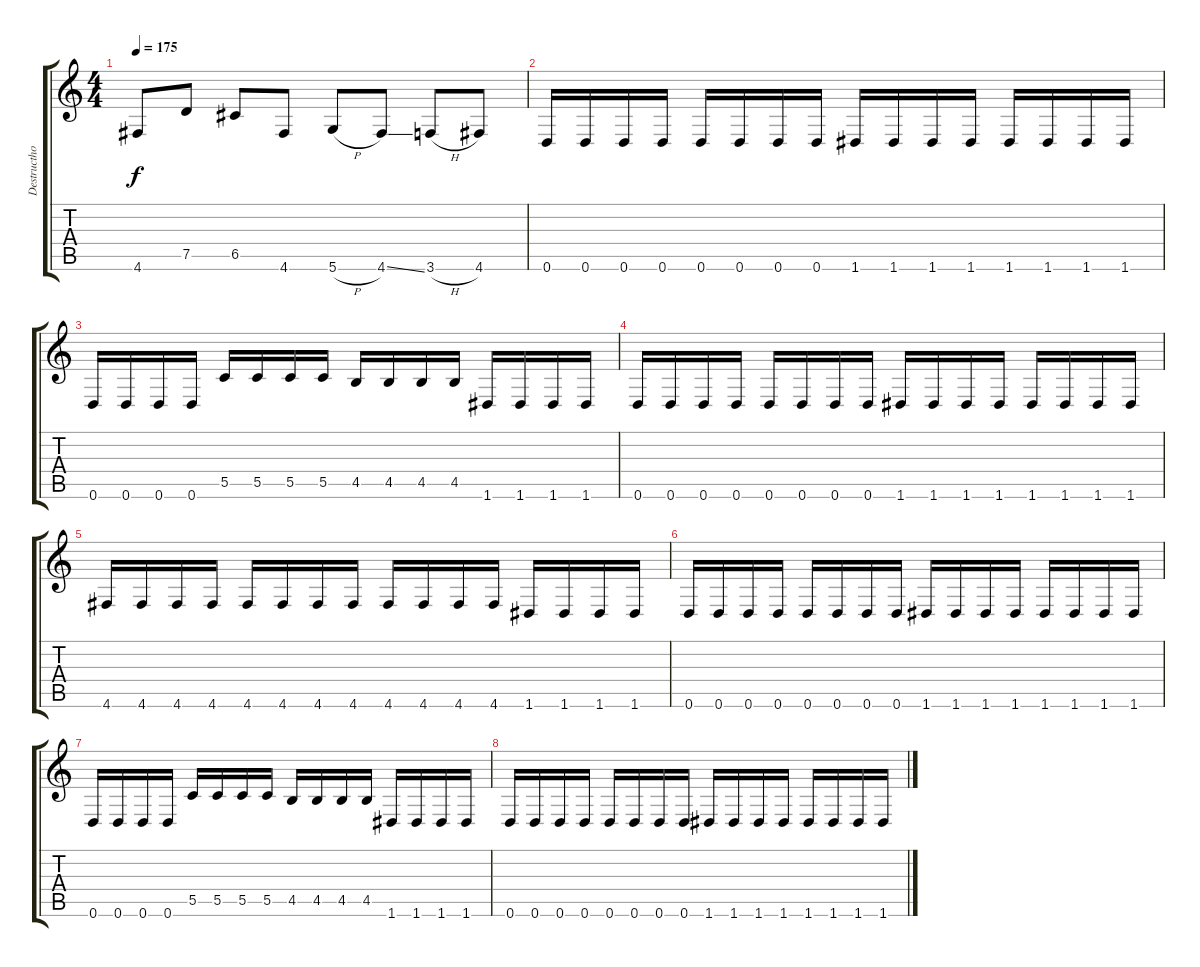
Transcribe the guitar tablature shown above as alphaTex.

\track ("Destructhor" "Destructho") {instrument distortionguitar}
\staff {score tabs}
\tuning (D4 A3 F3 C3 G2 D2) {hide}
\ts (4 4)
\tempo 175
\clef g2
\ks c
4.6.8{dy f} 7.5.8 6.5.8 4.6.8 5.6{h}.8 4.6{ss}.8 3.6{h}.8 4.6.8 |
0.6.16 0.6.16 0.6.16 0.6.16 0.6.16 0.6.16 0.6.16 0.6.16 1.6.16 1.6.16 1.6.16 1.6.16 1.6.16 1.6.16 1.6.16 1.6.16 |
0.6.16 0.6.16 0.6.16 0.6.16 5.5.16 5.5.16 5.5.16 5.5.16 4.5.16 4.5.16 4.5.16 4.5.16 1.6.16 1.6.16 1.6.16 1.6.16 |
0.6.16 0.6.16 0.6.16 0.6.16 0.6.16 0.6.16 0.6.16 0.6.16 1.6.16 1.6.16 1.6.16 1.6.16 1.6.16 1.6.16 1.6.16 1.6.16 |
4.6.16 4.6.16 4.6.16 4.6.16 4.6.16 4.6.16 4.6.16 4.6.16 4.6.16 4.6.16 4.6.16 4.6.16 1.6.16 1.6.16 1.6.16 1.6.16 |
0.6.16 0.6.16 0.6.16 0.6.16 0.6.16 0.6.16 0.6.16 0.6.16 1.6.16 1.6.16 1.6.16 1.6.16 1.6.16 1.6.16 1.6.16 1.6.16 |
0.6.16 0.6.16 0.6.16 0.6.16 5.5.16 5.5.16 5.5.16 5.5.16 4.5.16 4.5.16 4.5.16 4.5.16 1.6.16 1.6.16 1.6.16 1.6.16 |
0.6.16 0.6.16 0.6.16 0.6.16 0.6.16 0.6.16 0.6.16 0.6.16 1.6.16 1.6.16 1.6.16 1.6.16 1.6.16 1.6.16 1.6.16 1.6.16
